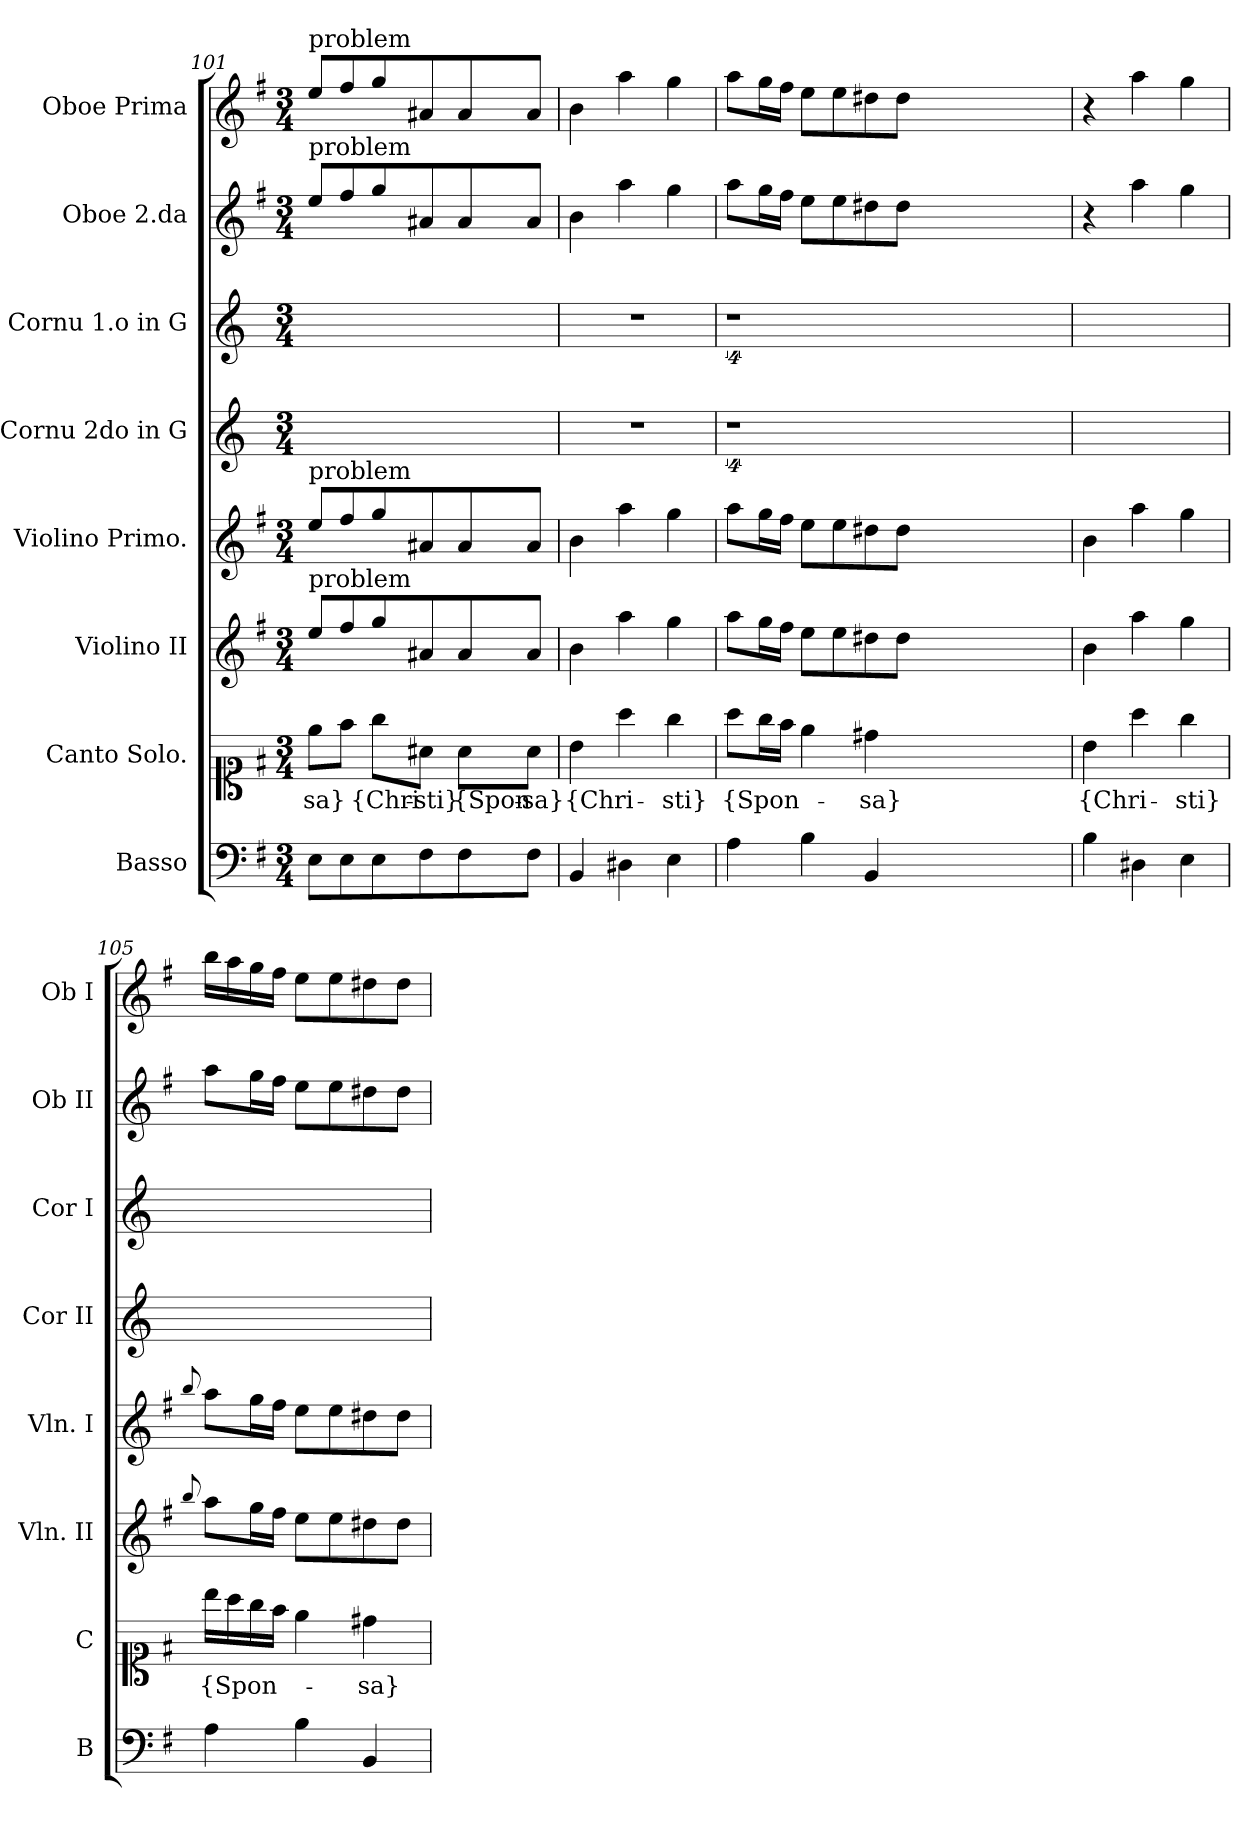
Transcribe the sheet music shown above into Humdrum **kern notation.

**kern	**kern	**text	**kern	**kern	**kern	**kern	**kern	**kern
*part8	*part7	*part7	*part6	*part5	*part4	*part3	*part2	*part1
*staff8	*staff7	*staff7	*staff6	*staff5	*staff4	*staff3	*staff2	*staff1
*I"Basso	*I"Canto Solo.	*	*I"Violino II	*I"Violino Primo.	*I"Cornu 2do in G	*I"Cornu 1.o   in G	*I"Oboe 2.da	*I"Oboe Prima
*I'B	*I'C	*	*I'Vln. II	*I'Vln. I	*I'Cor II	*I'Cor I	*I'Ob II	*I'Ob I
*clefF4	*clefC1	*	*clefG2	*clefG2	*clefG2	*clefG2	*clefG2	*clefG2
*	*	*	*	*	*ITrd3c5	*ITrd3c5	*	*
*k[f#]	*k[f#]	*	*k[f#]	*k[f#]	*k[f#]	*k[f#]	*k[f#]	*k[f#]
*G:	*G:	*	*G:	*G:	*	*	*G:	*G:
*M3/4	*M3/4	*	*M3/4	*M3/4	*M3/4	*M3/4	*M3/4	*M3/4
=101	=101	=101	=101	=101	=101	=101	=101	=101
!	!	!	!	!	!	!	!	!LO:TX:a:t=problem
!	!	!	!	!	!	!	!LO:TX:a:t=problem	!
!	!	!	!	!LO:TX:a:t=problem	!	!	!	!
!	!	!	!LO:TX:a:t=problem	!	!	!	!	!
8E\L	8ee\L	-sa}	8ee\L	8ee\L	2.ryy	2.ryy	8ee\L	8ee\L
8E\	8ff#\J	.	8ff#\	8ff#\	.	.	8ff#\	8ff#\
8E\	8gg\L	{Chri-	8gg\	8gg\	.	.	8gg\	8gg\
8F#\	8a#X\J	-sti}	8a#X/	8a#X/	.	.	8a#X/	8a#X/
8F#\	8a#\L	{Spon-	8a#/	8a#/	.	.	8a#/	8a#/
8F#\J	8a#\J	-sa}	8a#/J	8a#/J	.	.	8a#/J	8a#/J
=102	=102	=102	=102	=102	=102	=102	=102	=102
4BB/	4b\	{Chri-	4b\	4b\	2.r	2.r	4b\	4b\
4D#X\	4aa\	.	4aa\	4aa\	.	.	4aa\	4aa\
4E\	4gg\	-sti}	4gg\	4gg\	.	.	4gg\	4gg\
=103	=103	=103	=103	=103	=103	=103	=103	=103
4A\	8aa\L	{Spon-	8aa\L	8aa\L	4%9r	4%9r	8aa\L	8aa\L
.	16gg\L	.	16gg\L	16gg\L	.	.	16gg\L	16gg\L
.	16ff#\JJ	.	16ff#\JJ	16ff#\JJ	.	.	16ff#\JJ	16ff#\JJ
4B\	4ee\	.	8ee\L	8ee\L	.	.	8ee\L	8ee\L
.	.	.	8ee\	8ee\	.	.	8ee\	8ee\
4BB/	4dd#X\	-sa}	8dd#X\	8dd#X\	.	.	8dd#X\	8dd#X\
.	.	.	8dd#\J	8dd#\J	.	.	8dd#\J	8dd#\J
1.ryy	1.ryy	.	1.ryy	1.ryy	.	.	1.ryy	1.ryy
=104	=104	=104	=104	=104	=104	=104	=104	=104
4B\	4b\	{Chri-	4b\	4b\	2.ryy	2.ryy	4r	4r
4D#X\	4aa\	.	4aa\	4aa\	.	.	4aa\	4aa\
4E\	4gg\	-sti}	4gg\	4gg\	.	.	4gg\	4gg\
=105	=105	=105	=105	=105	=105	=105	=105	=105
.	.	.	8qqbb/	8qqbb/	.	.	.	.
4A\	16bb\LL	{Spon-	8aa\L	8aa\L	2.ryy	2.ryy	8aa\L	16bb\LL
.	16aa\	.	.	.	.	.	.	16aa\
.	16gg\	.	16gg\L	16gg\L	.	.	16gg\L	16gg\
.	16ff#\JJ	.	16ff#\JJ	16ff#\JJ	.	.	16ff#\JJ	16ff#\JJ
4B\	4ee\	.	8ee\L	8ee\L	.	.	8ee\L	8ee\L
.	.	.	8ee\	8ee\	.	.	8ee\	8ee\
4BB/	4dd#X\	-sa}	8dd#X\	8dd#X\	.	.	8dd#X\	8dd#X\
.	.	.	8dd#\J	8dd#\J	.	.	8dd#\J	8dd#\J
=	=	=	=	=	=	=	=	=
*-	*-	*-	*-	*-	*-	*-	*-	*-
